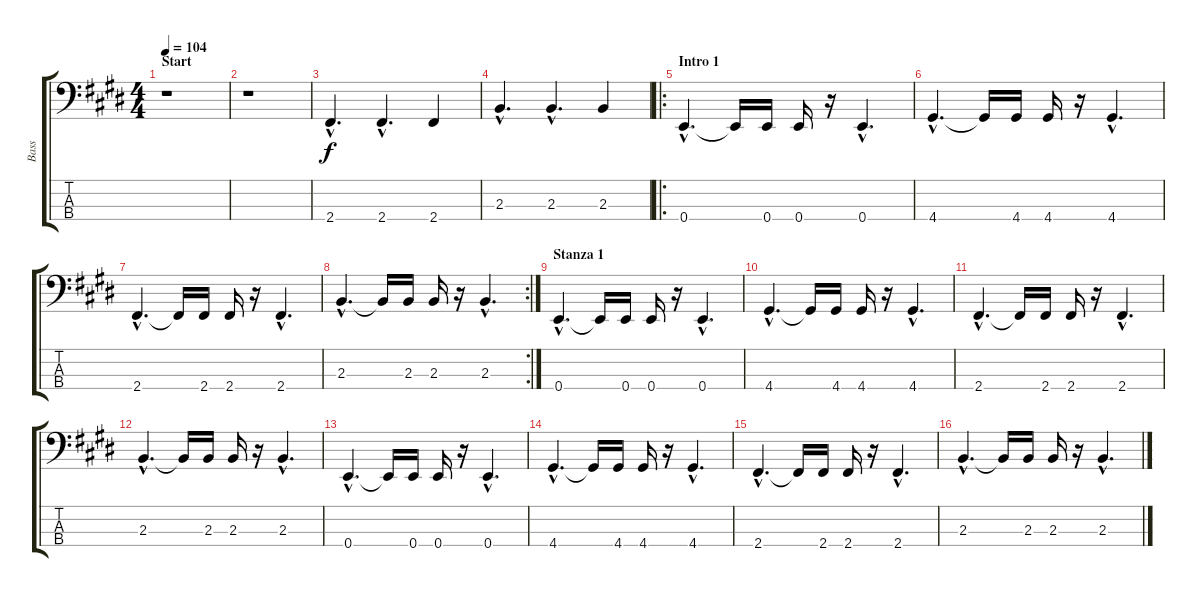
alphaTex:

\track ("Bass" "Bass") {instrument electricbassfinger}
\staff {score tabs}
\tuning (G2 D2 A1 E1) {hide}
\ts (4 4)
\section ("" "Start")
\tempo 104
\clef f4
\ks e
r.1{dy f instrument electricbassfinger} |
r.1 |
2.4{hac}.4{d} 2.4{hac}.4{d} 2.4.4 |
2.3{hac}.4{d} 2.3{hac}.4{d} 2.3.4 |
\ro
\section ("" "Intro 1")
0.4{hac}.4{d} 0.4{t}.16 0.4.16 0.4.16 r.16 0.4{hac}.4{d} |
4.4{hac}.4{d} 4.4{t}.16 4.4.16 4.4.16 r.16 4.4{hac}.4{d} |
2.4{hac}.4{d} 2.4{t}.16 2.4.16 2.4.16 r.16 2.4{hac}.4{d} |
\rc 2
2.3{hac}.4{d} 2.3{t}.16 2.3.16 2.3.16 r.16 2.3{hac}.4{d} |
\section ("" "Stanza 1")
0.4{hac}.4{d} 0.4{t}.16 0.4.16 0.4.16 r.16 0.4{hac}.4{d} |
4.4{hac}.4{d} 4.4{t}.16 4.4.16 4.4.16 r.16 4.4{hac}.4{d} |
2.4{hac}.4{d} 2.4{t}.16 2.4.16 2.4.16 r.16 2.4{hac}.4{d} |
2.3{hac}.4{d} 2.3{t}.16 2.3.16 2.3.16 r.16 2.3{hac}.4{d} |
0.4{hac}.4{d} 0.4{t}.16 0.4.16 0.4.16 r.16 0.4{hac}.4{d} |
4.4{hac}.4{d} 4.4{t}.16 4.4.16 4.4.16 r.16 4.4{hac}.4{d} |
2.4{hac}.4{d} 2.4{t}.16 2.4.16 2.4.16 r.16 2.4{hac}.4{d} |
2.3{hac}.4{d} 2.3{t}.16 2.3.16 2.3.16 r.16 2.3{hac}.4{d}
